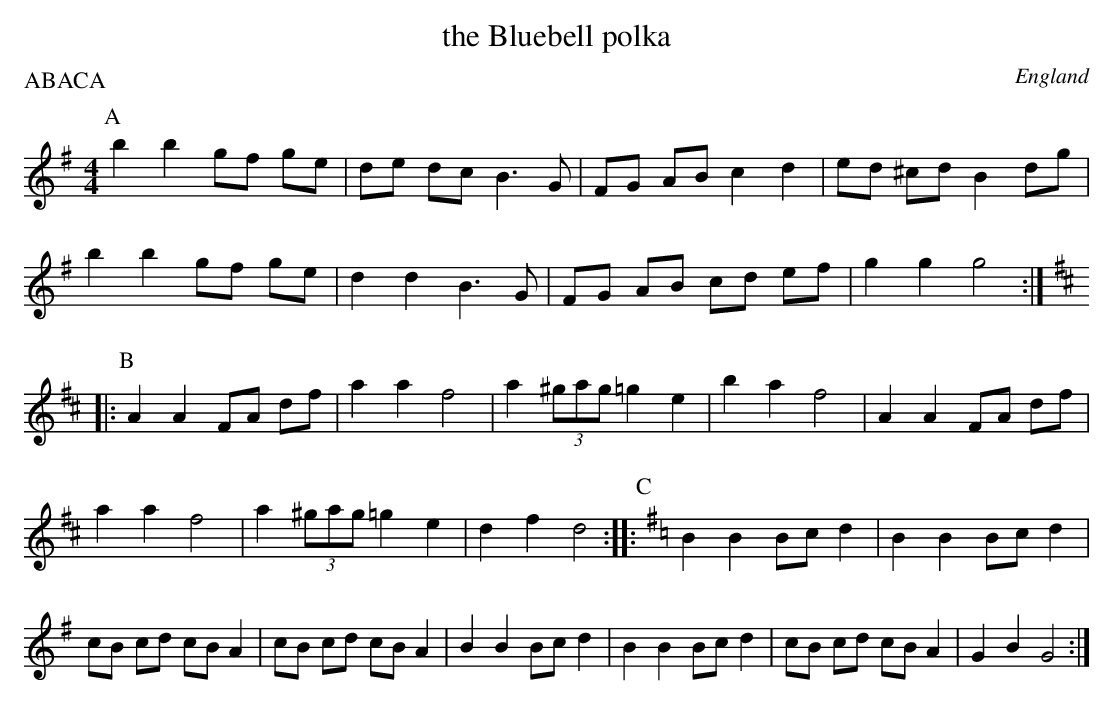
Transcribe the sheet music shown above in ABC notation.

X:1
T:the Bluebell polka
P:ABACA
O:England
M:4/4
K:G
P:A
b2b2 gf ge|de dc B3G|FG AB c2d2|ed ^cd B2dg|\
b2b2 gf ge|d2d2 B3G|FG AB cd ef|g2g2 g4::\
P:B
K:D
A2A2 FA df|a2a2 f4|a2 (3^gag =g2e2|b2a2 f4|\
A2A2 FA df|a2a2 f4|a2 (3^gag =g2e2|d2f2 d4::\
P:C
K:G
B2B2 Bcd2|B2B2 Bcd2|cB cd cBA2|cB cd cB A2|\
B2B2 Bc d2|B2B2 Bcd2|cB cd cB A2|G2B2 G4:|
